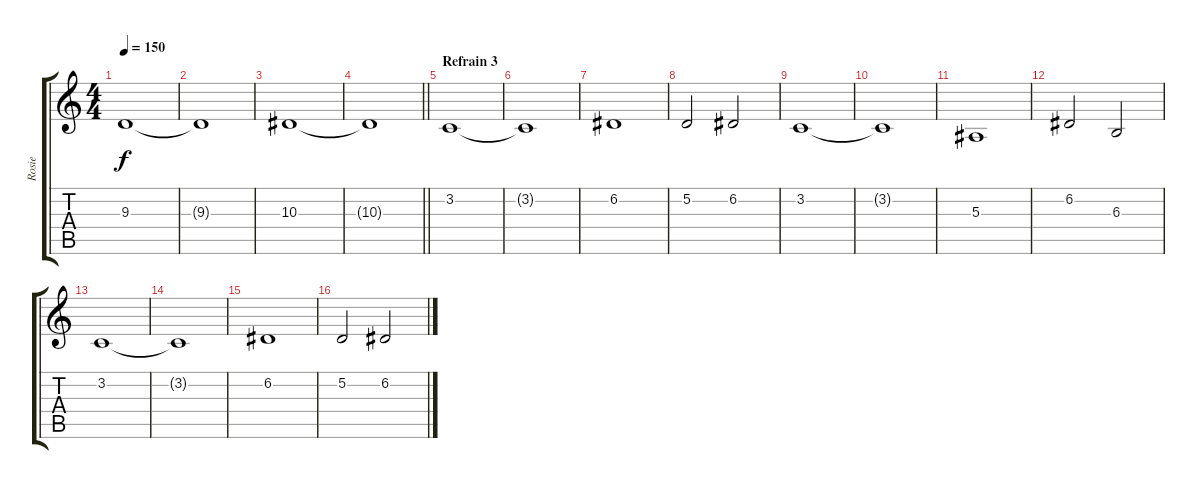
\track ("Rosie" "Rosie") {instrument stringensemble1}
\staff {score tabs}
\tuning (D4 A3 F3 C3 G2 D2) {hide}
\ts (4 4)
\tempo 150
\clef g2
\ks c
9.3.1{dy f} |
9.3{t}.1 |
10.3.1 |
\barLineRight lightlight
10.3{t}.1 |
\section ("" "Refrain 3")
3.2.1 |
3.2{t}.1 |
6.2.1 |
5.2.2 6.2.2 |
3.2.1 |
3.2{t}.1 |
5.3.1 |
6.2.2 6.3.2 |
3.2.1 |
3.2{t}.1 |
6.2.1 |
5.2.2 6.2.2
